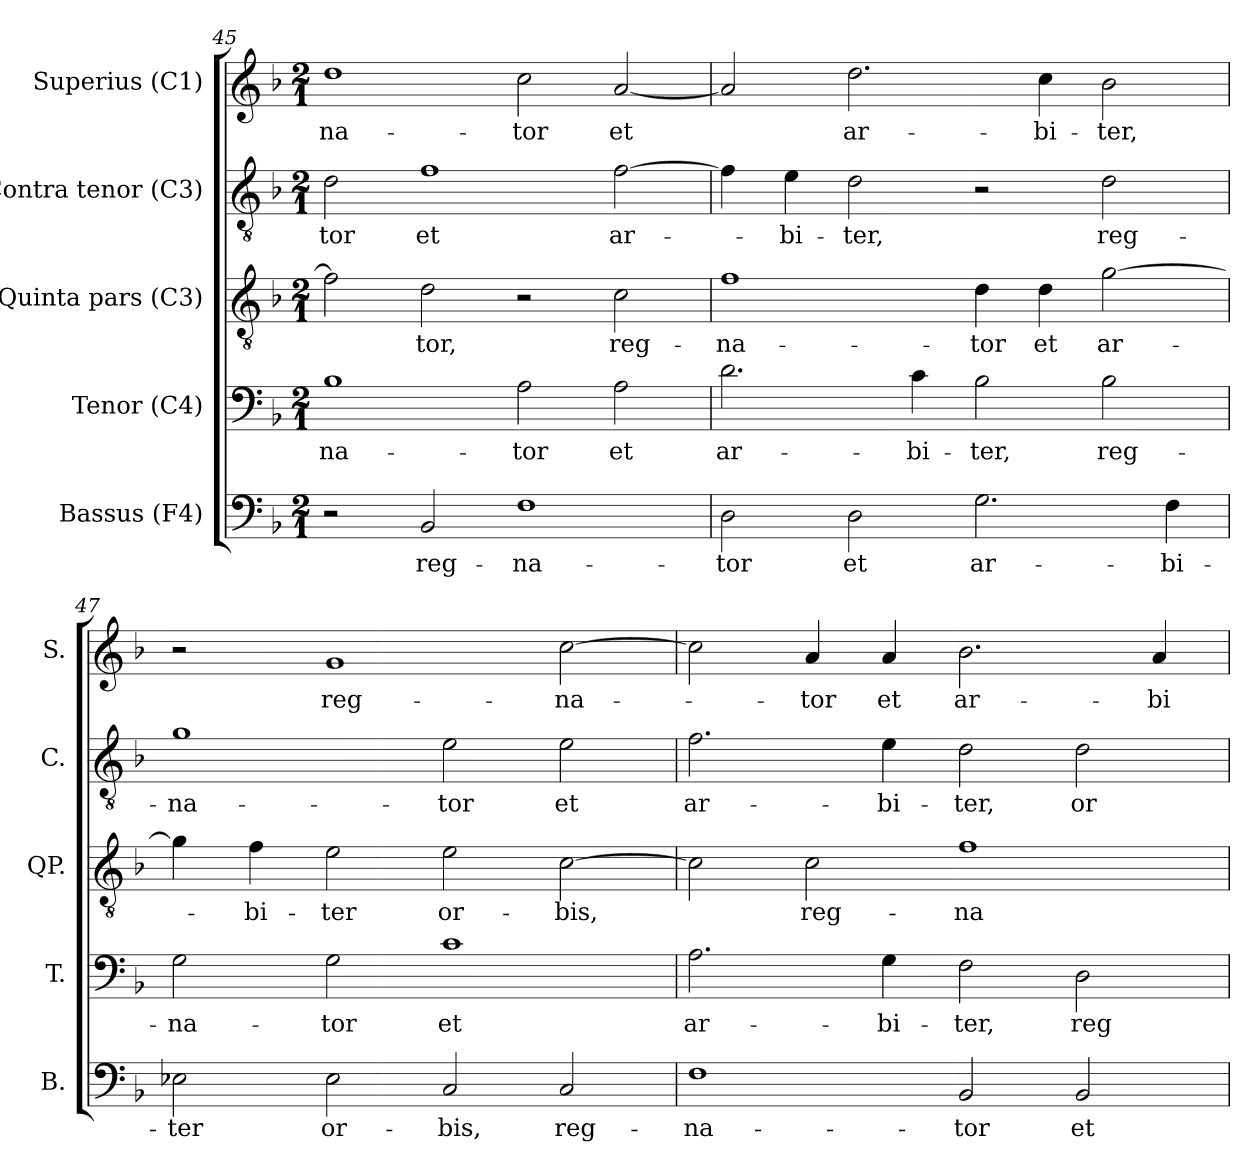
**kern	**text	**kern	**text	**kern	**text	**kern	**text	**kern	**text
*part5	*part5	*part4	*part4	*part3	*part3	*part2	*part2	*part1	*part1
*staff5	*staff5	*staff4	*staff4	*staff3	*staff3	*staff2	*staff2	*staff1	*staff1
*I"Bassus (F4)	*	*I"Tenor (C4)	*	*I"Quinta pars (C3)	*	*I"Contra tenor (C3)	*	*I"Superius (C1)	*
*I'B.	*	*I'T.	*	*I'QP.	*	*I'C.	*	*I'S.	*
!!LO:LB:g=z
*clefF4	*	*clefF4	*	*clefGv2	*	*clefGv2	*	*clefG2	*
*	*	*ITrd7c12	*	*ITrd7c12	*	*ITrd7c12	*	*	*
*k[b-]	*	*k[b-]	*	*k[b-]	*	*k[b-]	*	*k[b-]	*
*F:	*	*F:	*	*F:	*	*F:	*	*F:	*
*M2/1	*	*M2/1	*	*M2/1	*	*M2/1	*	*M2/1	*
=45	=45	=45	=45	=45	=45	=45	=45	=45	=45
!	!	!	!LO:LY:b:color=#000000	!	!	!	!	!	!
!	!	!	!	!	!	!	!LO:LY:b:color=#000000	!	!
!	!	!	!	!	!	!	!	!	!LO:LY:b:color=#000000
2r	.	1BB-i	-na-	2Fi\]	.	2Di\	-tor	1ddi	-na-
!	!LO:LY:b:color=#000000	!	!	!	!	!	!	!	!
!	!	!	!	!	!LO:LY:b:color=#000000	!	!	!	!
!	!	!	!	!	!	!	!LO:LY:b:color=#000000	!	!
2BB-i/	reg-	.	.	2Di\	-tor,	1Fi	et	.	.
!	!LO:LY:b:color=#000000	!	!	!	!	!	!	!	!
!	!	!	!LO:LY:b:color=#000000	!	!	!	!	!	!
!	!	!	!	!	!	!	!	!	!LO:LY:b:color=#000000
1Fi	-na-	2AAi\	-tor	2r	.	.	.	2cci\	-tor
!	!	!	!LO:LY:b:color=#000000	!	!	!	!	!	!
!	!	!	!	!	!LO:LY:b:color=#000000	!	!	!	!
!	!	!	!	!	!	!	!LO:LY:b:color=#000000	!	!
!	!	!	!	!	!	!	!	!	!LO:LY:b:color=#000000
.	.	2AAi\	et	2Ci\	reg-	[2Fi\	ar-	[2ai/	et
=46	=46	=46	=46	=46	=46	=46	=46	=46	=46
!	!LO:LY:b:color=#000000	!	!	!	!	!	!	!	!
!	!	!	!LO:LY:b:color=#000000	!	!	!	!	!	!
!	!	!	!	!	!LO:LY:b:color=#000000	!	!	!	!
2Di\	-tor	2.Di\	ar-	1Fi	-na-	4Fi\]	.	2ai/]	.
!	!	!	!	!	!	!	!LO:LY:b:color=#000000	!	!
.	.	.	.	.	.	4Ei\	-bi-	.	.
!	!LO:LY:b:color=#000000	!	!	!	!	!	!	!	!
!	!	!	!	!	!	!	!LO:LY:b:color=#000000	!	!
!	!	!	!	!	!	!	!	!	!LO:LY:b:color=#000000
2Di\	et	.	.	.	.	2Di\	-ter,	2.ddi\	ar-
!	!	!	!LO:LY:b:color=#000000	!	!	!	!	!	!
.	.	4Ci\	-bi-	.	.	.	.	.	.
!	!LO:LY:b:color=#000000	!	!	!	!	!	!	!	!
!	!	!	!LO:LY:b:color=#000000	!	!	!	!	!	!
!	!	!	!	!	!LO:LY:b:color=#000000	!	!	!	!
2.Gi\	ar-	2BB-i\	-ter,	4Di\	-tor	2r	.	.	.
!	!	!	!	!	!LO:LY:b:color=#000000	!	!	!	!
!	!	!	!	!	!	!	!	!	!LO:LY:b:color=#000000
.	.	.	.	4Di\	et	.	.	4cci\	-bi-
!	!	!	!LO:LY:b:color=#000000	!	!	!	!	!	!
!	!	!	!	!	!LO:LY:b:color=#000000	!	!	!	!
!	!	!	!	!	!	!	!LO:LY:b:color=#000000	!	!
!	!	!	!	!	!	!	!	!	!LO:LY:b:color=#000000
.	.	2BB-i\	reg-	[2Gi\	ar-	2Di\	reg-	2b-i\	-ter,
!	!LO:LY:b:color=#000000	!	!	!	!	!	!	!	!
4Fi\	-bi-	.	.	.	.	.	.	.	.
=47	=47	=47	=47	=47	=47	=47	=47	=47	=47
!	!LO:LY:b:color=#000000	!	!	!	!	!	!	!	!
!	!	!	!LO:LY:b:color=#000000	!	!	!	!	!	!
!	!	!	!	!	!	!	!LO:LY:b:color=#000000	!	!
2E-Xi\	-ter	2GGi\	-na-	4Gi\]	.	1Gi	-na-	2r	.
!	!	!	!	!	!LO:LY:b:color=#000000	!	!	!	!
.	.	.	.	4Fi\	-bi-	.	.	.	.
!	!LO:LY:b:color=#000000	!	!	!	!	!	!	!	!
!	!	!	!LO:LY:b:color=#000000	!	!	!	!	!	!
!	!	!	!	!	!LO:LY:b:color=#000000	!	!	!	!
!	!	!	!	!	!	!	!	!	!LO:LY:b:color=#000000
2E-i\	or-	2GGi\	-tor	2Ei\	-ter	.	.	1gi	reg-
!	!LO:LY:b:color=#000000	!	!	!	!	!	!	!	!
!	!	!	!LO:LY:b:color=#000000	!	!	!	!	!	!
!	!	!	!	!	!LO:LY:b:color=#000000	!	!	!	!
!	!	!	!	!	!	!	!LO:LY:b:color=#000000	!	!
2Ci/	-bis,	1Ci	et	2Ei\	or-	2Ei\	-tor	.	.
!	!LO:LY:b:color=#000000	!	!	!	!	!	!	!	!
!	!	!	!	!	!LO:LY:b:color=#000000	!	!	!	!
!	!	!	!	!	!	!	!LO:LY:b:color=#000000	!	!
!	!	!	!	!	!	!	!	!	!LO:LY:b:color=#000000
2Ci/	reg-	.	.	[2Ci\	-bis,	2Ei\	et	[2cci\	-na-
=48	=48	=48	=48	=48	=48	=48	=48	=48	=48
!	!LO:LY:b:color=#000000	!	!	!	!	!	!	!	!
!	!	!	!LO:LY:b:color=#000000	!	!	!	!	!	!
!	!	!	!	!	!	!	!LO:LY:b:color=#000000	!	!
1Fi	-na-	2.AAi\	ar-	2Ci\]	.	2.Fi\	ar-	2cci\]	.
!	!	!	!	!	!LO:LY:b:color=#000000	!	!	!	!
!	!	!	!	!	!	!	!	!	!LO:LY:b:color=#000000
.	.	.	.	2Ci\	reg-	.	.	4ai/	-tor
!	!	!	!LO:LY:b:color=#000000	!	!	!	!	!	!
!	!	!	!	!	!	!	!LO:LY:b:color=#000000	!	!
!	!	!	!	!	!	!	!	!	!LO:LY:b:color=#000000
.	.	4GGi\	-bi-	.	.	4Ei\	-bi-	4ai/	et
!	!LO:LY:b:color=#000000	!	!	!	!	!	!	!	!
!	!	!	!LO:LY:b:color=#000000	!	!	!	!	!	!
!	!	!	!	!	!LO:LY:b:color=#000000	!	!	!	!
!	!	!	!	!	!	!	!LO:LY:b:color=#000000	!	!
!	!	!	!	!	!	!	!	!	!LO:LY:b:color=#000000
2BB-i/	-tor	2FFi\	-ter,	1Fi	-na-	2Di\	-ter,	2.b-i\	ar-
!	!LO:LY:b:color=#000000	!	!	!	!	!	!	!	!
!	!	!	!LO:LY:b:color=#000000	!	!	!	!	!	!
!	!	!	!	!	!	!	!LO:LY:b:color=#000000	!	!
2BB-i/	et	2DDi\	reg-	.	.	2Di\	or-	.	.
!	!	!	!	!	!	!	!	!	!LO:LY:b:color=#000000
.	.	.	.	.	.	.	.	4ai/	-bi-
=	=	=	=	=	=	=	=	=	=
*-	*-	*-	*-	*-	*-	*-	*-	*-	*-
